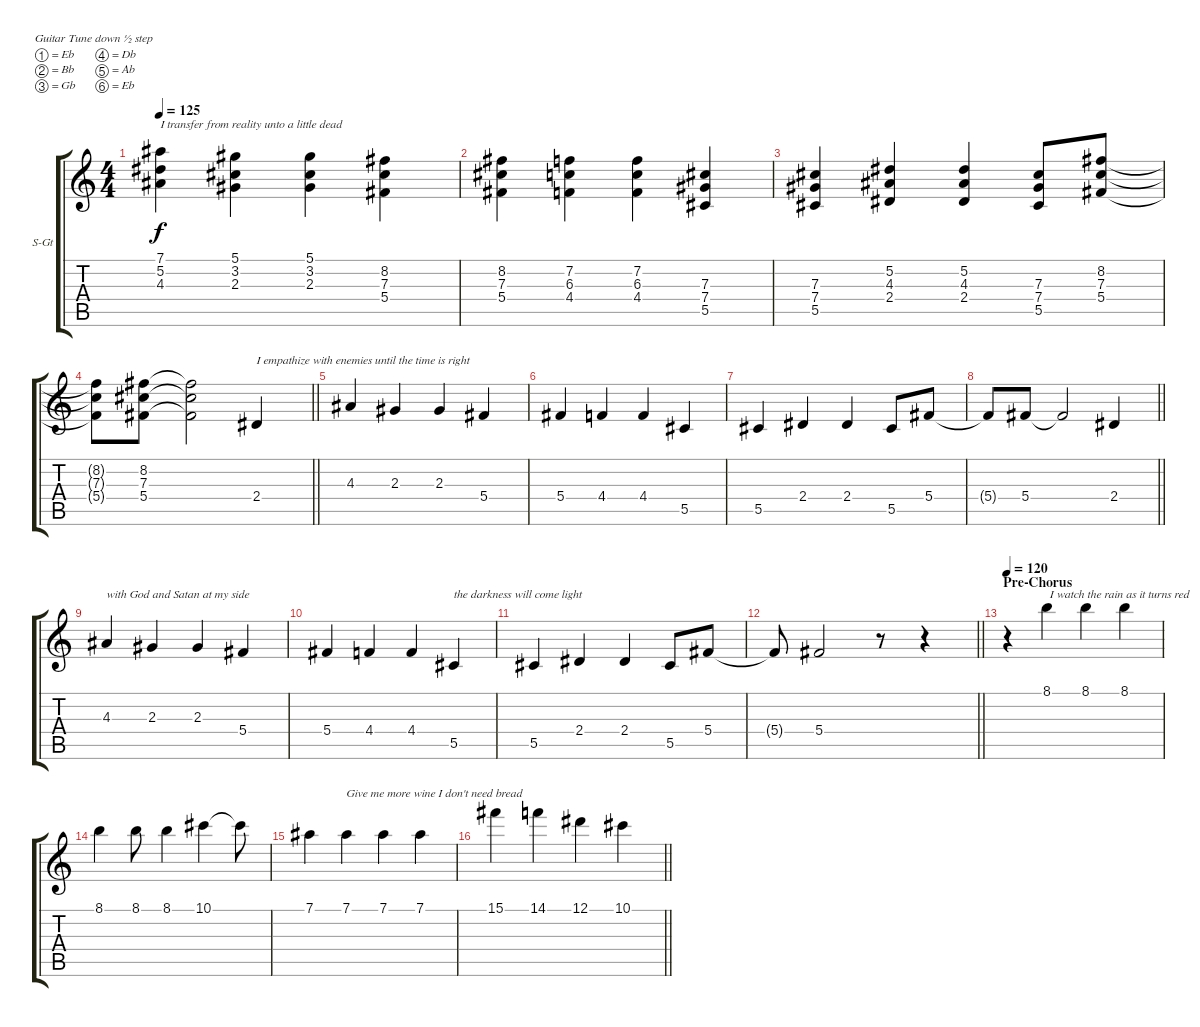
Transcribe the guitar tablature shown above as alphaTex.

\bracketExtendMode groupsimilarinstruments
\firstSystemTrackNameOrientation horizontal
\otherSystemsTrackNameOrientation horizontal
\track ("Ozzy" "S-Gt") {instrument harmonica}
\staff {score tabs}
\tuning (Eb4 Bb3 Gb3 Db3 Ab2 Eb2)
\displaytranspose 12
\ts (4 4)
\tempo 125
\clef g2
\ks c
(7.1 5.2 4.3).4{txt "I transfer from reality unto a little dead" dy f} (5.1 3.2 2.3).4 (5.1 3.2 2.3).4 (8.2 7.3 5.4).4 |
(8.2 7.3 5.4).4 (7.2 6.3 4.4).4 (7.2 6.3 4.4).4 (7.3 7.4 5.5).4 |
(7.3 7.4 5.5).4 (5.2 4.3 2.4).4 (5.2 4.3 2.4).4 (7.3 7.4 5.5).8 (8.2 7.3 5.4).8 |
\barLineRight lightlight
(8.2{t} 7.3{t} 5.4{t}).8 (8.2 7.3 5.4).8 (8.2{t} 7.3{t} 5.4{t}).2 2.4.4{txt "I empathize with enemies until the time is right"} |
4.3.4 2.3.4 2.3.4 5.4.4 |
5.4.4 4.4.4 4.4.4 5.5.4 |
5.5.4 2.4.4 2.4.4 5.5.8 5.4.8 |
\barLineRight lightlight
5.4{t}.8 5.4.8 5.4{t}.2 2.4.4 |
4.3.4{txt "with God and Satan at my side"} 2.3.4 2.3.4 5.4.4 |
5.4.4 4.4.4 4.4.4 5.5.4{txt "the darkness will come light"} |
5.5.4 2.4.4 2.4.4 5.5.8 5.4.8 |
\barLineRight lightlight
5.4{t}.8 5.4.2 r.8 r.4 |
\section ("" "Pre-Chorus")
\tempo 120
r.4 8.1.4{txt " I watch the rain as it turns red"} 8.1.4 8.1.4 |
8.1.4 8.1.8 8.1.4 10.1.4 10.1{t}.8 |
7.1.4 7.1.4{txt "Give me more wine I don't need bread"} 7.1.4 7.1.4 |
\barLineRight lightlight
15.1.4 14.1.4 12.1.4 10.1.4
